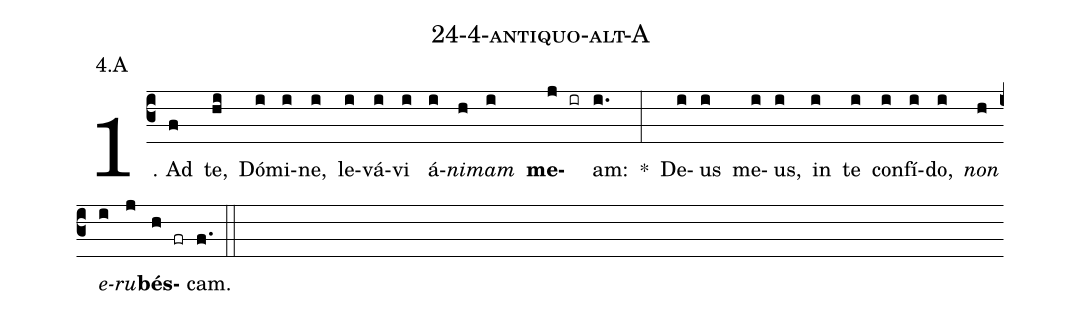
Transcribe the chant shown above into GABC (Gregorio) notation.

name: 24-4-antiquo-alt-A;
annotation: 4.A;
%%
(c3)1. Ad(f) te,(hi) Dó(i)mi(i)ne,(i) le(i)vá(i)vi(i) á(i)<i>ni</i>(h)<i>mam</i>(i) <b>me</b>(j ir)am:(i.) *(:) De(i)us(i) me(i)us,(i) in(i) te(i) con(i)fí(i)do,(i) <i>non</i>(h) <i>e</i>(i)<i>ru</i>(j)<b>bés</b>(h fr)cam.(f.) (::)
